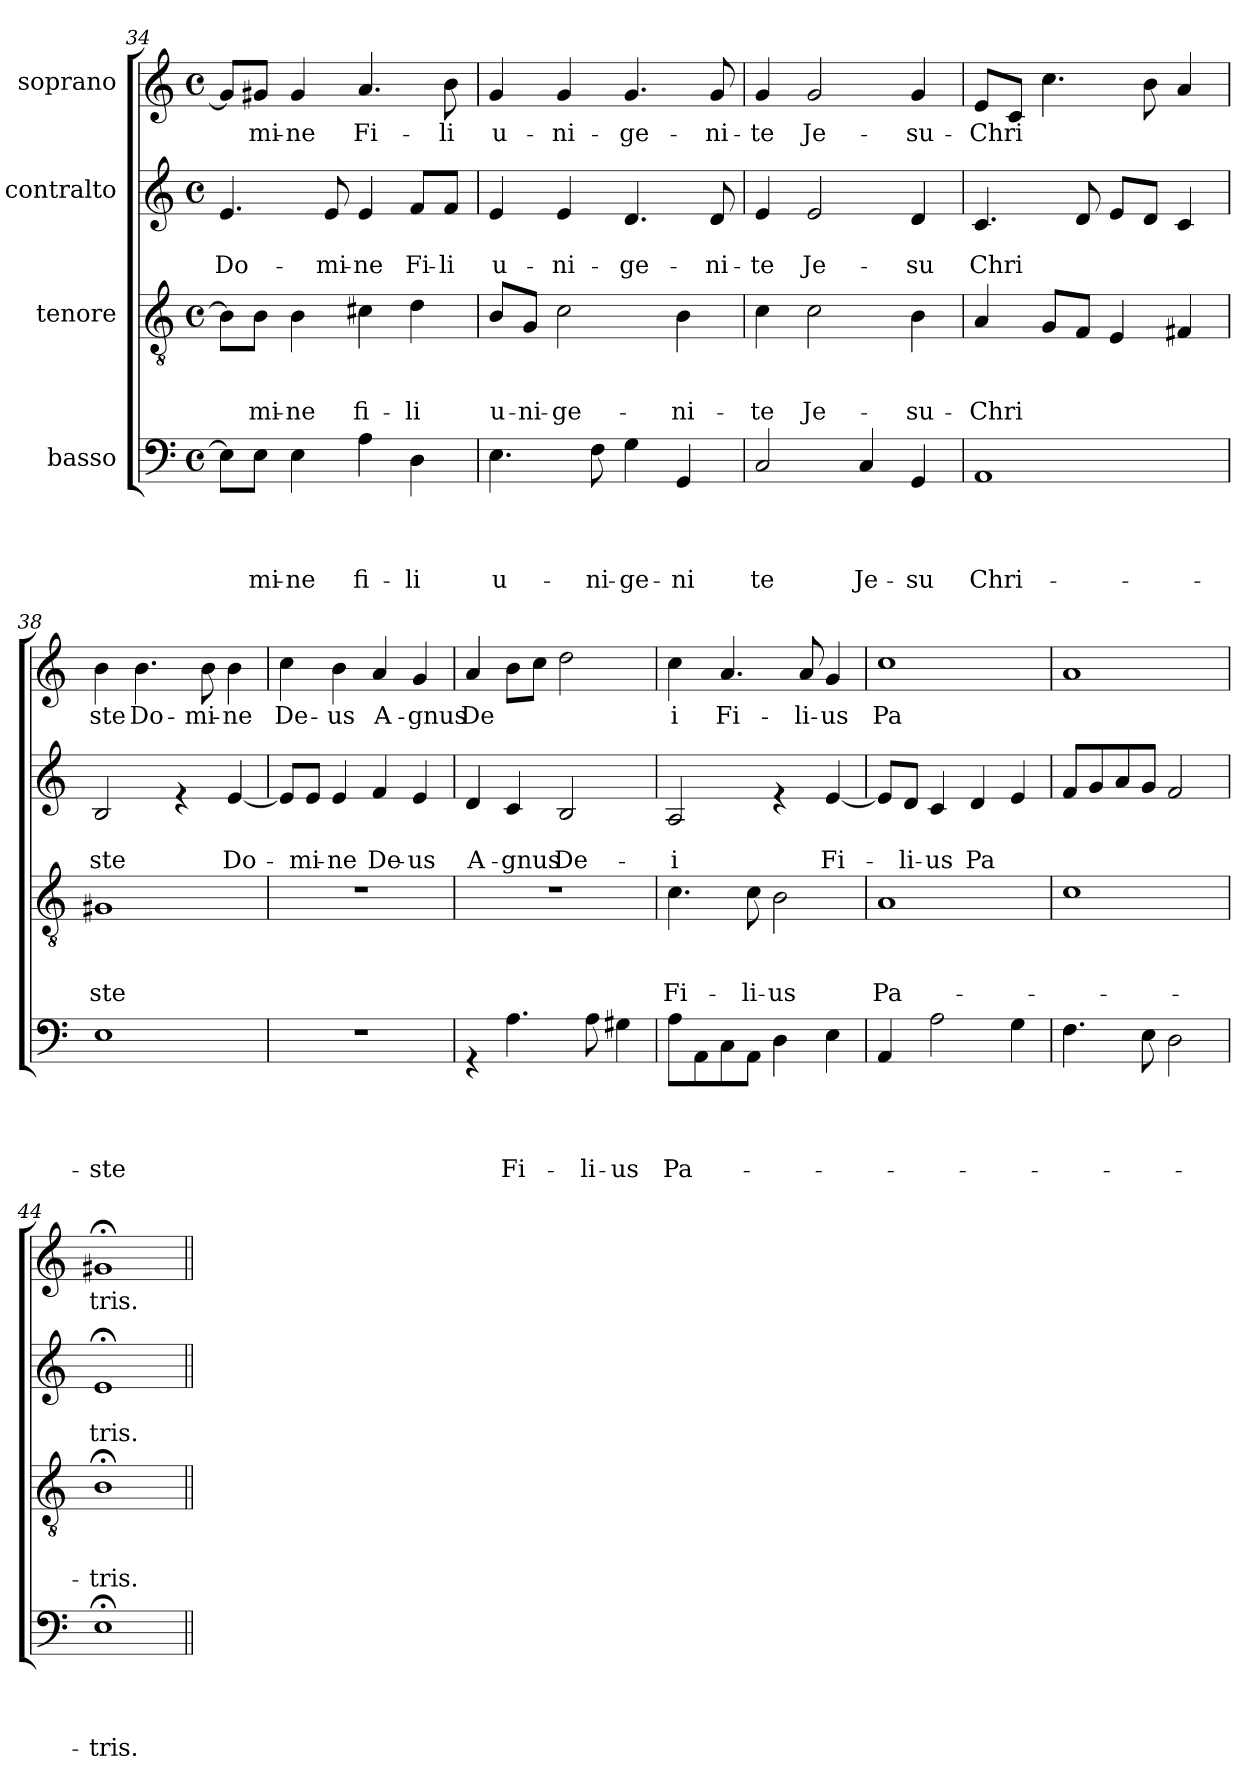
**kern	**text	**text	**text	**text	**kern	**text	**text	**text	**kern	**text	**text	**kern	**text
*part4	*part4	*part4	*part4	*part4	*part3	*part3	*part3	*part3	*part2	*part2	*part2	*part1	*part1
*staff4	*staff4	*staff4	*staff4	*staff4	*staff3	*staff3	*staff3	*staff3	*staff2	*staff2	*staff2	*staff1	*staff1
*I"basso	*	*	*	*	*I"tenore	*	*	*	*I"contralto	*	*	*I"soprano	*
!!LO:LB:g=z
*clefF4	*	*	*	*	*clefGv2	*	*	*	*clefG2	*	*	*clefG2	*
*k[]	*	*	*	*	*k[]	*	*	*	*k[]	*	*	*k[]	*
*C:	*	*	*	*	*C:	*	*	*	*C:	*	*	*C:	*
*M4/4	*	*	*	*	*M4/4	*	*	*	*M4/4	*	*	*M4/4	*
*met(c)	*	*	*	*	*met(c)	*	*	*	*met(c)	*	*	*met(c)	*
=34	=34	=34	=34	=34	=34	=34	=34	=34	=34	=34	=34	=34	=34
!	!	!	!	!	!	!	!	!	!	!	!LO:LY:b	!	!
8E\L]	.	.	.	.	8B\L]	.	.	.	4.e/	.	Do-	8g#/L]	.
!	!	!	!	!LO:LY:b	!	!	!	!LO:LY:b	!	!	!	!	!LO:LY:b
8E\J	.	.	.	-mi-	8B\J	.	.	-mi-	.	.	.	8g#X/J	-mi-
!	!	!	!	!LO:LY:b	!	!	!	!LO:LY:b	!	!	!	!	!LO:LY:b
4E\	.	.	.	-ne	4B\	.	.	-ne	.	.	.	4g#/	-ne
!	!	!	!	!	!	!	!	!	!	!	!LO:LY:b	!	!
.	.	.	.	.	.	.	.	.	8e/	.	-mi-	.	.
!	!	!	!	!LO:LY:b	!	!	!	!LO:LY:b	!	!	!LO:LY:b	!	!LO:LY:b
4A\	.	.	.	fi-	4c#X\	.	.	fi-	4e/	.	-ne	4.a/	Fi-
!	!	!	!	!LO:LY:b	!	!	!	!LO:LY:b	!	!	!LO:LY:b	!	!
4D\	.	.	.	-li	4d\	.	.	-li	8f/L	.	Fi-	.	.
!	!	!	!	!	!	!	!	!	!	!	!LO:LY:b	!	!LO:LY:b
.	.	.	.	.	.	.	.	.	8f/J	.	-li	8b\	-li
=35	=35	=35	=35	=35	=35	=35	=35	=35	=35	=35	=35	=35	=35
!	!	!	!	!LO:LY:b	!	!	!	!LO:LY:b	!	!	!LO:LY:b	!	!LO:LY:b
4.E\	.	.	.	u-	8B/L	.	.	u-	4e/	.	u-	4g/	u-
!	!	!	!	!	!	!	!	!LO:LY:b	!	!	!	!	!
.	.	.	.	.	8G/J	.	.	-ni-	.	.	.	.	.
!	!	!	!	!	!	!	!	!LO:LY:b	!	!	!LO:LY:b	!	!LO:LY:b
.	.	.	.	.	2c\	.	.	-ge-	4e/	.	-ni-	4g/	-ni-
!	!	!	!	!LO:LY:b	!	!	!	!	!	!	!	!	!
8F\	.	.	.	-ni-	.	.	.	.	.	.	.	.	.
!	!	!	!	!LO:LY:b	!	!	!	!	!	!	!LO:LY:b	!	!LO:LY:b
4G\	.	.	.	-ge-	.	.	.	.	4.d/	.	-ge-	4.g/	-ge-
!	!	!	!	!LO:LY:b	!	!	!	!LO:LY:b	!	!	!	!	!
4GG/	.	.	.	-ni	4B\	.	.	-ni-	.	.	.	.	.
!	!	!	!	!	!	!	!	!	!	!	!LO:LY:b	!	!LO:LY:b
.	.	.	.	.	.	.	.	.	8d/	.	-ni-	8g/	-ni-
=36	=36	=36	=36	=36	=36	=36	=36	=36	=36	=36	=36	=36	=36
!	!	!	!	!LO:LY:b	!	!	!	!LO:LY:b	!	!	!LO:LY:b	!	!LO:LY:b
2C/	.	.	.	te	4c\	.	.	-te	4e/	.	-te	4g/	-te
!	!	!	!	!	!	!	!	!LO:LY:b	!	!	!LO:LY:b	!	!LO:LY:b
.	.	.	.	.	2c\	.	.	Je-	2e/	.	Je-	2g/	Je-
!	!	!	!	!LO:LY:b	!	!	!	!	!	!	!	!	!
4C/	.	.	.	Je-	.	.	.	.	.	.	.	.	.
!	!	!	!	!LO:LY:b	!	!	!	!LO:LY:b	!	!	!LO:LY:b	!	!LO:LY:b
4GG/	.	.	.	-su	4B\	.	.	-su-	4d/	.	-su	4g/	-su-
=37	=37	=37	=37	=37	=37	=37	=37	=37	=37	=37	=37	=37	=37
!	!	!	!	!LO:LY:b	!	!	!	!LO:LY:b	!	!	!LO:LY:b	!	!LO:LY:b
1AA	.	.	.	Chri-	4A/	.	.	-Chri	4.c/	.	Chri	8e/L	-Chri
.	.	.	.	.	.	.	.	.	.	.	.	8c/J	.
.	.	.	.	.	8G/L	.	.	.	.	.	.	4.cc\	.
.	.	.	.	.	8F/J	.	.	.	8d/	.	.	.	.
.	.	.	.	.	4E/	.	.	.	8e/L	.	.	.	.
.	.	.	.	.	.	.	.	.	8d/J	.	.	8b\	.
.	.	.	.	.	4F#X/	.	.	.	4c/	.	.	4a/	.
=38	=38	=38	=38	=38	=38	=38	=38	=38	=38	=38	=38	=38	=38
!	!	!	!	!LO:LY:b	!	!	!	!LO:LY:b	!	!	!LO:LY:b	!	!LO:LY:b
1E	.	.	.	-ste	1G#X	.	.	ste	2B/	.	ste	4b\	ste
!	!	!	!	!	!	!	!	!	!	!	!	!	!LO:LY:b
.	.	.	.	.	.	.	.	.	.	.	.	4.b\	Do-
.	.	.	.	.	.	.	.	.	4re	.	.	.	.
!	!	!	!	!	!	!	!	!	!	!	!	!	!LO:LY:b
.	.	.	.	.	.	.	.	.	.	.	.	8b\	-mi-
!	!	!	!	!	!	!	!	!	!	!	!LO:LY:b	!	!LO:LY:b
.	.	.	.	.	.	.	.	.	[<4e/	.	Do-	4b\	-ne
!!LO:PB:g=z
=39	=39	=39	=39	=39	=39	=39	=39	=39	=39	=39	=39	=39	=39
!	!	!	!	!	!	!	!	!	!	!	!	!	!LO:LY:b
1r	.	.	.	.	1r	.	.	.	8e/L]	.	.	4cc\	De-
!	!	!	!	!	!	!	!	!	!	!	!LO:LY:b	!	!
.	.	.	.	.	.	.	.	.	8e/J	.	-mi-	.	.
!	!	!	!	!	!	!	!	!	!	!	!LO:LY:b	!	!LO:LY:b
.	.	.	.	.	.	.	.	.	4e/	.	-ne	4b\	-us
!	!	!	!	!	!	!	!	!	!	!	!LO:LY:b	!	!LO:LY:b
.	.	.	.	.	.	.	.	.	4f/	.	De-	4a/	A-
!	!	!	!	!	!	!	!	!	!	!	!LO:LY:b	!	!LO:LY:b
.	.	.	.	.	.	.	.	.	4e/	.	-us	4g/	-gnus
=40	=40	=40	=40	=40	=40	=40	=40	=40	=40	=40	=40	=40	=40
!	!	!	!	!	!	!	!	!	!	!	!LO:LY:b	!	!LO:LY:b
4rGG	.	.	.	.	1r	.	.	.	4d/	.	A-	4a/	De
!	!	!	!	!LO:LY:b	!	!	!	!	!	!	!LO:LY:b	!	!
4.A\	.	.	.	Fi-	.	.	.	.	4c/	.	-gnus	8b\L	.
.	.	.	.	.	.	.	.	.	.	.	.	8cc\J	.
!	!	!	!	!	!	!	!	!	!	!	!LO:LY:b	!	!
.	.	.	.	.	.	.	.	.	2B/	.	De-	2dd\	.
!	!	!	!	!LO:LY:b	!	!	!	!	!	!	!	!	!
8A\	.	.	.	-li-	.	.	.	.	.	.	.	.	.
!	!	!	!	!LO:LY:b	!	!	!	!	!	!	!	!	!
4G#X\	.	.	.	-us	.	.	.	.	.	.	.	.	.
=41	=41	=41	=41	=41	=41	=41	=41	=41	=41	=41	=41	=41	=41
!	!	!	!	!LO:LY:b	!	!	!	!LO:LY:b	!	!	!LO:LY:b	!	!LO:LY:b
8A\L	.	.	.	Pa-	4.c\	.	.	Fi-	2A/	.	-i	4cc\	i
8AA\	.	.	.	.	.	.	.	.	.	.	.	.	.
!	!	!	!	!	!	!	!	!	!	!	!	!	!LO:LY:b
8C\	.	.	.	.	.	.	.	.	.	.	.	4.a/	Fi-
!	!	!	!	!	!	!	!	!LO:LY:b	!	!	!	!	!
8AA\J	.	.	.	.	8c\	.	.	-li-	.	.	.	.	.
!	!	!	!	!	!	!	!	!LO:LY:b	!	!	!	!	!
4D\	.	.	.	.	2B\	.	.	-us	4re	.	.	.	.
!	!	!	!	!	!	!	!	!	!	!	!	!	!LO:LY:b
.	.	.	.	.	.	.	.	.	.	.	.	8a/	-li-
!	!	!	!	!	!	!	!	!	!	!	!LO:LY:b	!	!LO:LY:b
4E\	.	.	.	.	.	.	.	.	[<4e/	.	Fi-	4g/	-us
=42	=42	=42	=42	=42	=42	=42	=42	=42	=42	=42	=42	=42	=42
*	*	*	*	*	*	*	*	*	*	*	*	*MM134	*
!	!	!	!	!	!	!	!	!LO:LY:b	!	!	!	!	!LO:LY:b
4AA/	.	.	.	.	1A	.	.	Pa-	8e/L]	.	.	1cc	Pa
!	!	!	!	!	!	!	!	!	!	!	!LO:LY:b	!	!
.	.	.	.	.	.	.	.	.	8d/J	.	-li-	.	.
!	!	!	!	!	!	!	!	!	!	!	!LO:LY:b	!	!
2A\	.	.	.	.	.	.	.	.	4c/	.	-us	.	.
!	!	!	!	!	!	!	!	!	!	!	!LO:LY:b	!	!
.	.	.	.	.	.	.	.	.	4d/	.	Pa	.	.
4G\	.	.	.	.	.	.	.	.	4e/	.	.	.	.
=43	=43	=43	=43	=43	=43	=43	=43	=43	=43	=43	=43	=43	=43
*	*	*	*	*	*	*	*	*	*	*	*	*MM108	*
4.F\	.	.	.	.	1c	.	.	.	8f/L	.	.	1a	.
.	.	.	.	.	.	.	.	.	8g/	.	.	.	.
.	.	.	.	.	.	.	.	.	8a/	.	.	.	.
8E\	.	.	.	.	.	.	.	.	8g/J	.	.	.	.
2D\	.	.	.	.	.	.	.	.	2f/	.	.	.	.
=44	=44	=44	=44	=44	=44	=44	=44	=44	=44	=44	=44	=44	=44
*	*	*	*	*	*	*	*	*	*	*	*	*MM92	*
!	!	!	!	!LO:LY:b	!	!	!	!LO:LY:b	!	!	!LO:LY:b	!	!LO:LY:b
1E;<	.	.	.	-tris.	1B;<	.	.	-tris.	1e;	.	tris.	1g#X;	tris.
=||	=||	=||	=||	=||	=||	=||	=||	=||	=||	=||	=||	=||	=||
*-	*-	*-	*-	*-	*-	*-	*-	*-	*-	*-	*-	*-	*-
